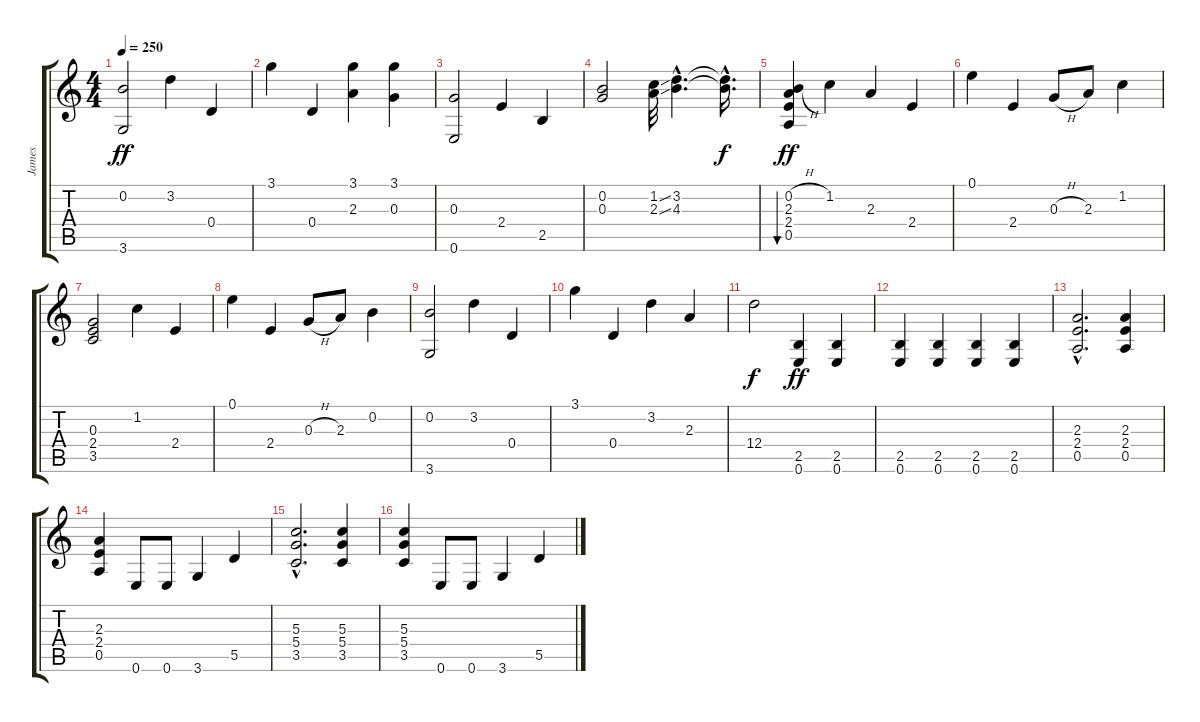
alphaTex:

\track ("James" "James") {instrument acousticguitarnylon}
\staff {score tabs}
\tuning (E4 B3 G3 D3 A2 E2) {hide}
\ts (4 4)
\tempo 250
\clef g2
\ks c
(0.2 3.6).2{dy ff} 3.2.4 0.4.4 |
3.1.4 0.4.4 (3.1 2.3).4 (3.1 0.3).4 |
(0.3 0.6).2 2.4.4 2.5.4 |
(0.2 0.3).2 (1.2{ss} 2.3{ss}).32 (3.2{hac} 4.3{hac}).4{d} (3.2{hac t} 4.3{hac t}).16{d dy f} |
(0.2{h} 2.3 2.4 0.5).4{bu 240 dy ff} 1.2.4 2.3.4 2.4.4 |
0.1.4 2.4.4 0.3{h}.8 2.3.8 1.2.4 |
(0.3 2.4 3.5).2 1.2.4 2.4.4 |
0.1.4 2.4.4 0.3{h}.8 2.3.8 0.2.4 |
(0.2 3.6).2 3.2.4 0.4.4 |
3.1.4 0.4.4 3.2.4 2.3.4 |
12.4.2{dy f volume 16 instrument distortionguitar} (2.5 0.6).4{dy ff} (2.5 0.6).4 |
(2.5 0.6).4 (2.5 0.6).4 (2.5 0.6).4 (2.5 0.6).4 |
(2.3{hac} 2.4{hac} 0.5{hac}).2{d} (2.3 2.4 0.5).4 |
(2.3 2.4 0.5).4 0.6.8 0.6.8 3.6.4 5.5.4 |
(5.3{hac} 5.4{hac} 3.5{hac}).2{d} (5.3 5.4 3.5).4 |
(5.3 5.4 3.5).4 0.6.8 0.6.8 3.6.4 5.5.4
